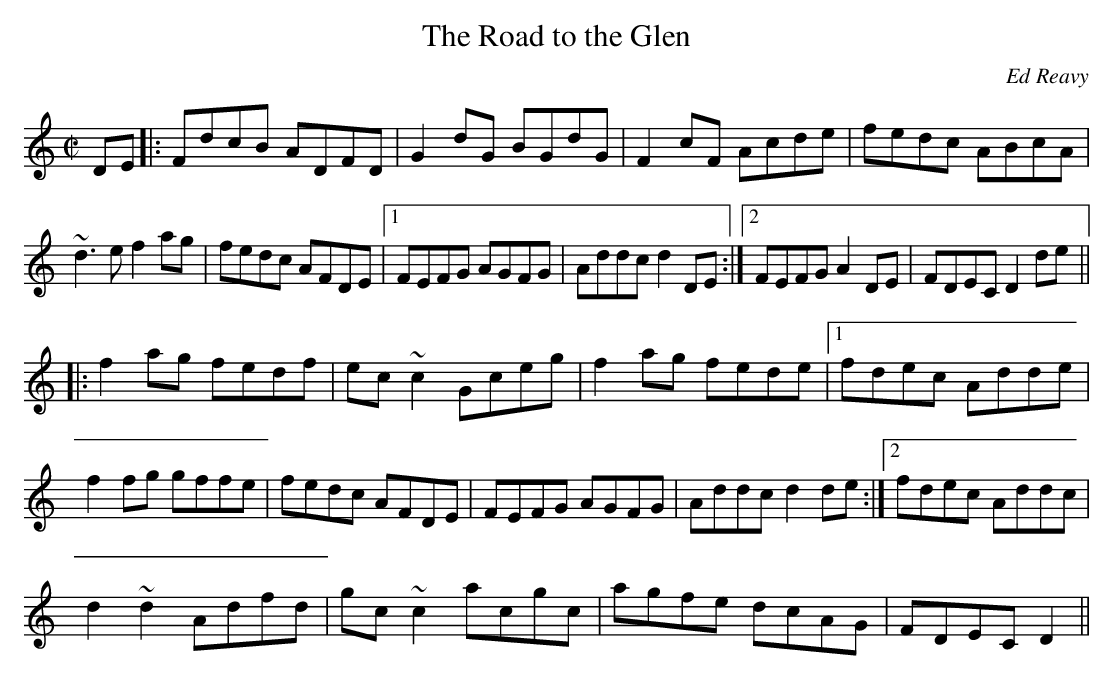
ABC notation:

X:1
T:Road to the Glen, The
C:Ed Reavy
M:C|
K:Ddor
DE|:FdcB ADFD|G2dG BGdG|F2cF Acde|fedc ABcA|
~d3e f2ag|fedc AFDE|1 FEFG AGFG|Addc d2DE:|2 FEFG A2DE|FDEC D2de||
|:f2ag fedf|ec~c2 Gceg|f2ag fede|1 fdec Adde|
f2fg gffe|fedc AFDE|FEFG AGFG|Addc d2de:|2 fdec Addc|
d2~d2 Adfd|gc~c2 acgc|agfe dcAG|FDEC D2||
